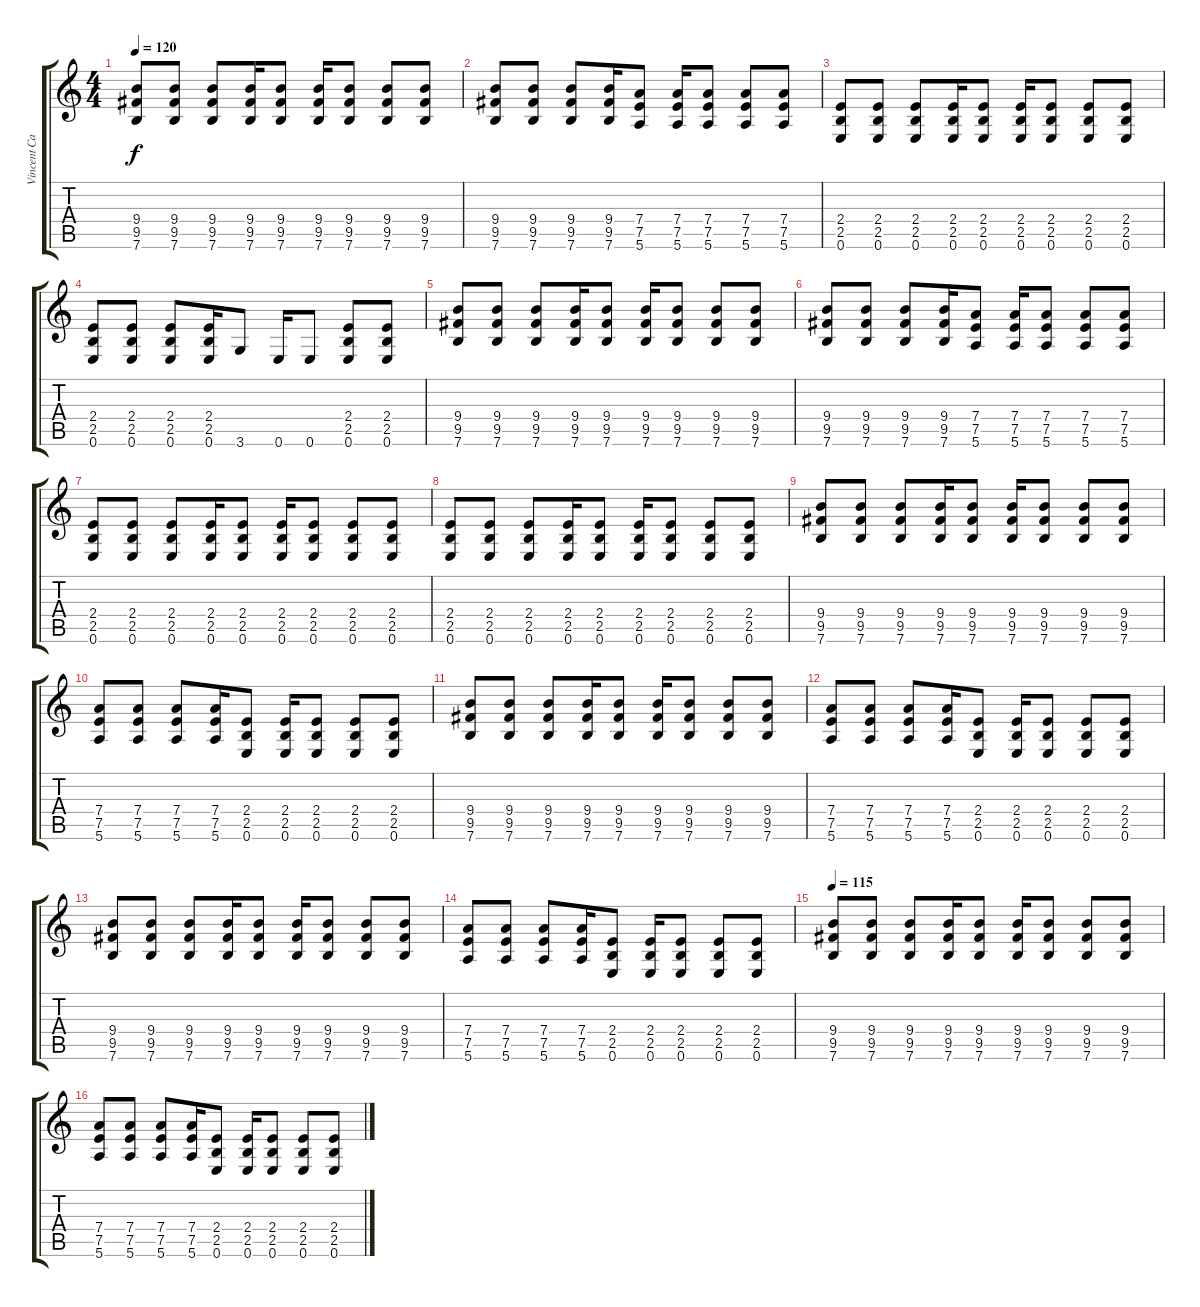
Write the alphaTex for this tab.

\track ("Vincent Cavanagh (Electric Guitar 2)" "Vincent Ca") {instrument distortionguitar}
\staff {score tabs}
\tuning (E4 B3 G3 D3 A2 E2) {hide}
\ts (4 4)
\tempo 120
\clef g2
\ks c
(9.4 9.5 7.6).8{dy f} (9.4 9.5 7.6).8 (9.4 9.5 7.6).8 (9.4 9.5 7.6).16 (9.4 9.5 7.6).8 (9.4 9.5 7.6).16 (9.4 9.5 7.6).8 (9.4 9.5 7.6).8 (9.4 9.5 7.6).8 |
(9.4 9.5 7.6).8 (9.4 9.5 7.6).8 (9.4 9.5 7.6).8 (9.4 9.5 7.6).16 (7.4 7.5 5.6).8 (7.4 7.5 5.6).16 (7.4 7.5 5.6).8 (7.4 7.5 5.6).8 (7.4 7.5 5.6).8 |
(2.4 2.5 0.6).8 (2.4 2.5 0.6).8 (2.4 2.5 0.6).8 (2.4 2.5 0.6).16 (2.4 2.5 0.6).8 (2.4 2.5 0.6).16 (2.4 2.5 0.6).8 (2.4 2.5 0.6).8 (2.4 2.5 0.6).8 |
(2.4 2.5 0.6).8 (2.4 2.5 0.6).8 (2.4 2.5 0.6).8 (2.4 2.5 0.6).16 3.6.8 0.6.16 0.6.8 (2.4 2.5 0.6).8 (2.4 2.5 0.6).8 |
(9.4 9.5 7.6).8 (9.4 9.5 7.6).8 (9.4 9.5 7.6).8 (9.4 9.5 7.6).16 (9.4 9.5 7.6).8 (9.4 9.5 7.6).16 (9.4 9.5 7.6).8 (9.4 9.5 7.6).8 (9.4 9.5 7.6).8 |
(9.4 9.5 7.6).8 (9.4 9.5 7.6).8 (9.4 9.5 7.6).8 (9.4 9.5 7.6).16 (7.4 7.5 5.6).8 (7.4 7.5 5.6).16 (7.4 7.5 5.6).8 (7.4 7.5 5.6).8 (7.4 7.5 5.6).8 |
(2.4 2.5 0.6).8 (2.4 2.5 0.6).8 (2.4 2.5 0.6).8 (2.4 2.5 0.6).16 (2.4 2.5 0.6).8 (2.4 2.5 0.6).16 (2.4 2.5 0.6).8 (2.4 2.5 0.6).8 (2.4 2.5 0.6).8 |
(2.4 2.5 0.6).8 (2.4 2.5 0.6).8 (2.4 2.5 0.6).8 (2.4 2.5 0.6).16 (2.4 2.5 0.6).8 (2.4 2.5 0.6).16 (2.4 2.5 0.6).8 (2.4 2.5 0.6).8 (2.4 2.5 0.6).8 |
(9.4 9.5 7.6).8{volume 12} (9.4 9.5 7.6).8 (9.4 9.5 7.6).8 (9.4 9.5 7.6).16 (9.4 9.5 7.6).8 (9.4 9.5 7.6).16 (9.4 9.5 7.6).8 (9.4 9.5 7.6).8 (9.4 9.5 7.6).8 |
(7.4 7.5 5.6).8 (7.4 7.5 5.6).8 (7.4 7.5 5.6).8 (7.4 7.5 5.6).16 (2.4 2.5 0.6).8 (2.4 2.5 0.6).16 (2.4 2.5 0.6).8 (2.4 2.5 0.6).8 (2.4 2.5 0.6).8 |
(9.4 9.5 7.6).8 (9.4 9.5 7.6).8 (9.4 9.5 7.6).8 (9.4 9.5 7.6).16 (9.4 9.5 7.6).8 (9.4 9.5 7.6).16 (9.4 9.5 7.6).8 (9.4 9.5 7.6).8 (9.4 9.5 7.6).8 |
(7.4 7.5 5.6).8 (7.4 7.5 5.6).8 (7.4 7.5 5.6).8 (7.4 7.5 5.6).16 (2.4 2.5 0.6).8 (2.4 2.5 0.6).16 (2.4 2.5 0.6).8 (2.4 2.5 0.6).8 (2.4 2.5 0.6).8 |
(9.4 9.5 7.6).8 (9.4 9.5 7.6).8 (9.4 9.5 7.6).8 (9.4 9.5 7.6).16 (9.4 9.5 7.6).8 (9.4 9.5 7.6).16 (9.4 9.5 7.6).8 (9.4 9.5 7.6).8 (9.4 9.5 7.6).8 |
(7.4 7.5 5.6).8 (7.4 7.5 5.6).8 (7.4 7.5 5.6).8 (7.4 7.5 5.6).16 (2.4 2.5 0.6).8 (2.4 2.5 0.6).16 (2.4 2.5 0.6).8 (2.4 2.5 0.6).8 (2.4 2.5 0.6).8 |
\tempo 115
(9.4 9.5 7.6).8 (9.4 9.5 7.6).8 (9.4 9.5 7.6).8 (9.4 9.5 7.6).16 (9.4 9.5 7.6).8 (9.4 9.5 7.6).16 (9.4 9.5 7.6).8 (9.4 9.5 7.6).8 (9.4 9.5 7.6).8 |
(7.4 7.5 5.6).8 (7.4 7.5 5.6).8 (7.4 7.5 5.6).8 (7.4 7.5 5.6).16 (2.4 2.5 0.6).8 (2.4 2.5 0.6).16 (2.4 2.5 0.6).8 (2.4 2.5 0.6).8 (2.4 2.5 0.6).8
